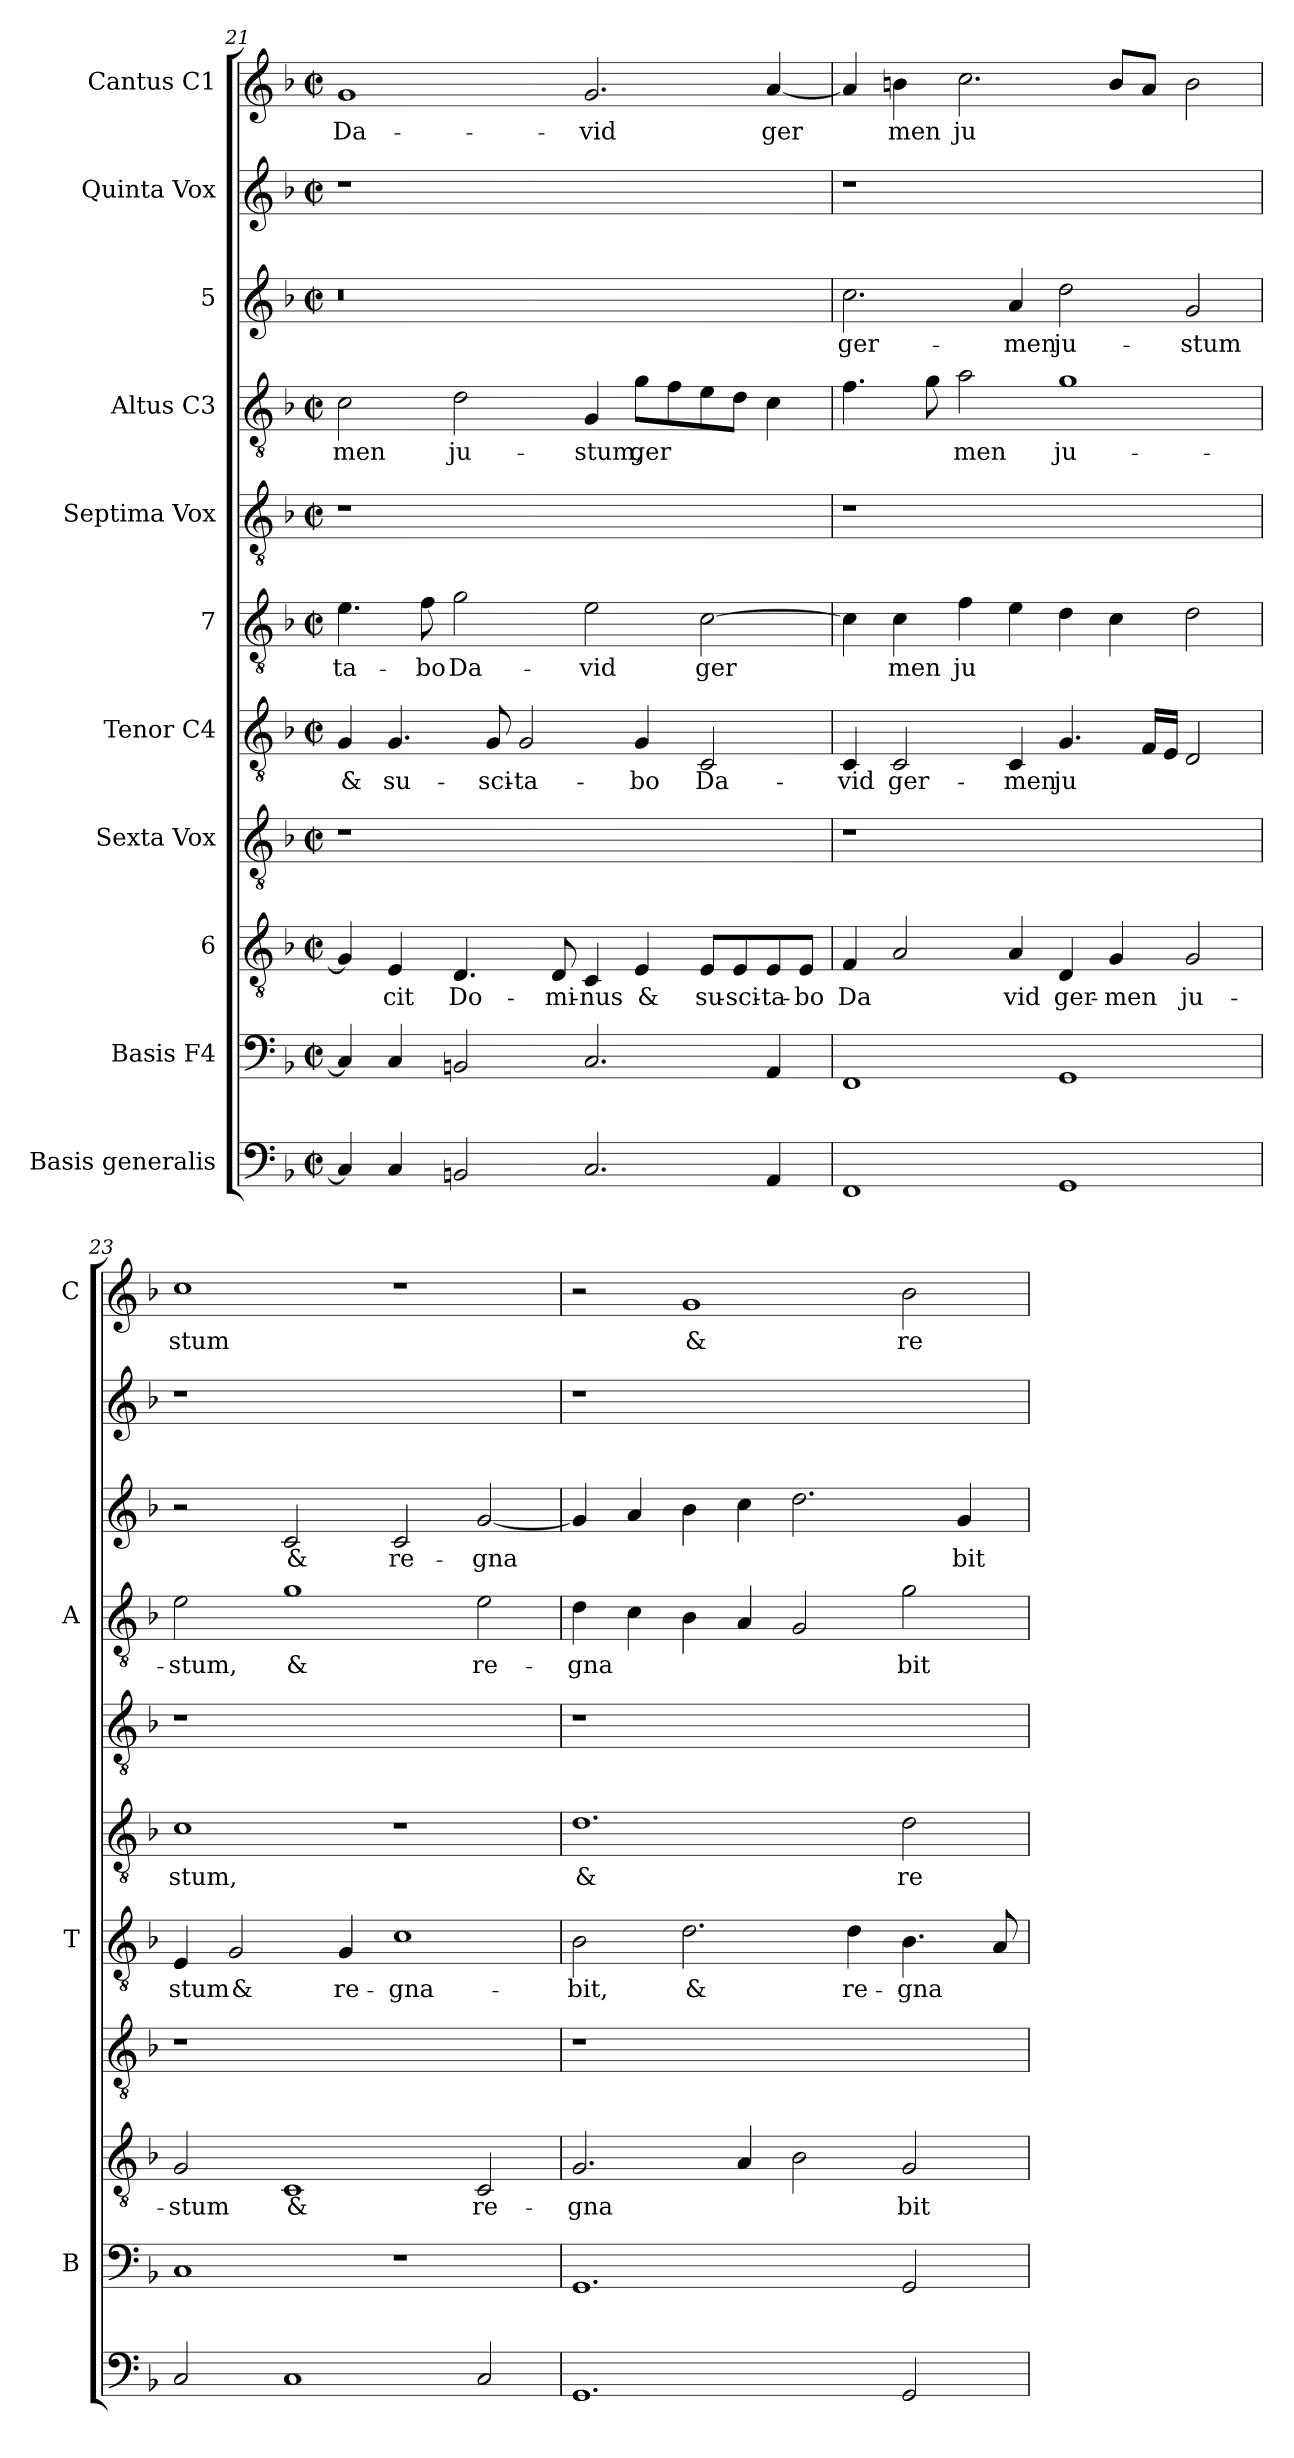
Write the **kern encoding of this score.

**kern	**kern	**kern	**text	**kern	**kern	**text	**kern	**text	**kern	**kern	**text	**kern	**text	**kern	**kern	**text
*part11	*part10	*part9	*part9	*part8	*part7	*part7	*part6	*part6	*part5	*part4	*part4	*part3	*part3	*part2	*part1	*part1
*staff11	*staff10	*staff9	*staff9	*staff8	*staff7	*staff7	*staff6	*staff6	*staff5	*staff4	*staff4	*staff3	*staff3	*staff2	*staff1	*staff1
*I"Basis  generalis	*I"Basis  F4	*I"6	*	*I"Sexta  Vox	*I"Tenor  C4	*	*I"7	*	*I"Septima  Vox	*I"Altus  C3	*	*I"5	*	*I"Quinta  Vox	*I"Cantus  C1	*
*	*I'B	*	*	*	*I'T	*	*	*	*	*I'A	*	*	*	*	*I'C	*
*clefF4	*clefF4	*clefGv2	*	*clefGv2	*clefGv2	*	*clefGv2	*	*clefGv2	*clefGv2	*	*clefG2	*	*clefG2	*clefG2	*
*k[b-]	*k[b-]	*k[b-]	*	*k[b-]	*k[b-]	*	*k[b-]	*	*k[b-]	*k[b-]	*	*k[b-]	*	*k[b-]	*k[b-]	*
*F:	*F:	*F:	*	*F:	*F:	*	*F:	*	*F:	*F:	*	*F:	*	*F:	*F:	*
*M2/2	*M2/2	*M2/2	*	*M2/2	*M2/2	*	*M2/2	*	*M2/2	*M2/2	*	*M2/2	*	*M2/2	*M2/2	*
*met(c|)	*met(c|)	*met(c|)	*	*met(c|)	*met(c|)	*	*met(c|)	*	*met(c|)	*met(c|)	*	*met(c|)	*	*met(c|)	*met(c|)	*
=21	=21	=21	=21	=21	=21	=21	=21	=21	=21	=21	=21	=21	=21	=21	=21	=21
!	!	!	!LO:LY:b:cj	!	!	!LO:LY:b:cj	!	!LO:LY:b:cj	!	!	!LO:LY:b:cj	!	!	!	!	!LO:LY:b:cj
4C/]	4C/]	4G/]	--	1r	4G/	&	4.e\	-ta-	1r	2c\	-men	0r	.	1r	1g	Da-
!	!	!	!LO:LY:b:cj	!	!	!LO:LY:b:cj	!	!	!	!	!	!	!	!	!	!
4C/	4C/	4E/	-cit	.	4.G/	su-	.	.	.	.	.	.	.	.	.	.
!	!	!	!	!	!	!	!	!LO:LY:b:cj	!	!	!	!	!	!	!	!
.	.	.	.	.	.	.	8f\	-bo	.	.	.	.	.	.	.	.
!	!	!	!LO:LY:b:cj	!	!	!	!	!LO:LY:b:cj	!	!	!LO:LY:b:cj	!	!	!	!	!
2BBn/	2BBn/	4.D/	Do-	.	.	.	2g\	Da-	.	2d\	ju-	.	.	.	.	.
!	!	!	!	!	!	!LO:LY:b:cj	!	!	!	!	!	!	!	!	!	!
.	.	.	.	.	8G/	-sci-	.	.	.	.	.	.	.	.	.	.
!	!	!	!	!	!	!LO:LY:b:cj	!	!	!	!	!	!	!	!	!	!
.	.	.	.	.	2G/	-ta-	.	.	.	.	.	.	.	.	.	.
!	!	!	!LO:LY:b:cj	!	!	!	!	!	!	!	!	!	!	!	!	!
.	.	8D/	-mi-	.	.	.	.	.	.	.	.	.	.	.	.	.
!	!	!	!LO:LY:b:cj	!	!	!	!	!LO:LY:b:cj	!	!	!LO:LY:b:cj	!	!	!	!	!LO:LY:b:cj
2.C/	2.C/	4C/	-nus	1ryy	.	.	2e\	-vid	1ryy	4G/	-stum,	.	.	1ryy	2.g/	-vid
!	!	!	!LO:LY:b:cj	!	!	!LO:LY:b:cj	!	!	!	!	!LO:LY:b:cj	!	!	!	!	!
.	.	4E/	&	.	4G/	-bo	.	.	.	8g\L	ger-	.	.	.	.	.
!	!	!	!	!	!	!	!	!	!	!	!LO:LY:b:cj	!	!	!	!	!
.	.	.	.	.	.	.	.	.	.	8f\	--	.	.	.	.	.
!	!	!	!LO:LY:b:cj	!	!	!LO:LY:b:cj	!	!LO:LY:b:cj	!	!	!LO:LY:b:cj	!	!	!	!	!
.	.	8E/L	su-	.	2C/	Da-	[<2c\	ger-	.	8e\	--	.	.	.	.	.
!	!	!	!LO:LY:b:cj	!	!	!	!	!	!	!	!LO:LY:b:cj	!	!	!	!	!
.	.	8E/	-sci-	.	.	.	.	.	.	8d\J	--	.	.	.	.	.
!	!	!	!LO:LY:b:cj	!	!	!	!	!	!	!	!LO:LY:b:cj	!	!	!	!	!LO:LY:b:cj
4AA/	4AA/	8E/	-ta-	.	.	.	.	.	.	4c\	--	.	.	.	[<4a/	ger-
!	!	!	!LO:LY:b:cj	!	!	!	!	!	!	!	!	!	!	!	!	!
.	.	8E/J	-bo	.	.	.	.	.	.	.	.	.	.	.	.	.
!!LO:PB:g=z
=22	=22	=22	=22	=22	=22	=22	=22	=22	=22	=22	=22	=22	=22	=22	=22	=22
!	!	!	!LO:LY:b:cj	!	!	!LO:LY:b:cj	!	!LO:LY:b:cj	!	!	!LO:LY:b:cj	!	!LO:LY:b:cj	!	!	!LO:LY:b:cj
1FF	1FF	4F/	Da-	1r	4C/	-vid	4c\]	--	1r	4.f\	--	2.cc\	ger-	1r	4a/]	--
!	!	!	!LO:LY:b:cj	!	!	!LO:LY:b:cj	!	!LO:LY:b:cj	!	!	!	!	!	!	!	!LO:LY:b:cj
.	.	2A/	--	.	2C/	ger-	4c\	-men	.	.	.	.	.	.	4b\	-men
!	!	!	!	!	!	!	!	!	!	!	!LO:LY:b:cj	!	!	!	!	!
.	.	.	.	.	.	.	.	.	.	8g\	--	.	.	.	.	.
!	!	!	!	!	!	!	!	!LO:LY:b:cj	!	!	!LO:LY:b:cj	!	!	!	!	!LO:LY:b:cj
.	.	.	.	.	.	.	4f\	ju-	.	2a\	-men	.	.	.	2.cc\	ju-
!	!	!	!LO:LY:b:cj	!	!	!LO:LY:b:cj	!	!LO:LY:b:cj	!	!	!	!	!LO:LY:b:cj	!	!	!
.	.	4A/	-vid	.	4C/	-men	4e\	--	.	.	.	4a/	-men	.	.	.
!	!	!	!LO:LY:b:cj	!	!	!LO:LY:b:cj	!	!LO:LY:b:cj	!	!	!LO:LY:b:cj	!	!LO:LY:b:cj	!	!	!
1GG	1GG	4D/	ger-	1ryy	4.G/	ju-	4d\	--	1ryy	1g	ju-	2dd\	ju-	1ryy	.	.
!	!	!	!LO:LY:b:cj	!	!	!	!	!LO:LY:b:cj	!	!	!	!	!	!	!	!LO:LY:b:cj
.	.	4G/	-men	.	.	.	4c\	--	.	.	.	.	.	.	8b/L	--
!	!	!	!	!	!	!LO:LY:b:cj	!	!	!	!	!	!	!	!	!	!LO:LY:b:cj
.	.	.	.	.	16F/L	--	.	.	.	.	.	.	.	.	8a/J	--
!	!	!	!	!	!	!LO:LY:b:cj	!	!	!	!	!	!	!	!	!	!
.	.	.	.	.	16E/J	--	.	.	.	.	.	.	.	.	.	.
!	!	!	!LO:LY:b:cj	!	!	!LO:LY:b:cj	!	!LO:LY:b:cj	!	!	!	!	!LO:LY:b:cj	!	!	!LO:LY:b:cj
.	.	2G/	ju-	.	2D/	--	2d\	--	.	.	.	2g/	-stum	.	2b\	--
=23	=23	=23	=23	=23	=23	=23	=23	=23	=23	=23	=23	=23	=23	=23	=23	=23
!	!	!	!LO:LY:b:cj	!	!	!LO:LY:b:cj	!	!LO:LY:b:cj	!	!	!LO:LY:b:cj	!	!	!	!	!LO:LY:b:cj
2C/	1C	2G/	-stum	1r	4E/	-stum	1c	-stum,	1r	2e\	-stum,	2r	.	1r	1cc	-stum
!	!	!	!	!	!	!LO:LY:b:cj	!	!	!	!	!	!	!	!	!	!
.	.	.	.	.	2G/	&	.	.	.	.	.	.	.	.	.	.
!	!	!	!LO:LY:b:cj	!	!	!	!	!	!	!	!LO:LY:b:cj	!	!LO:LY:b:cj	!	!	!
1C	.	1C	&	.	.	.	.	.	.	1g	&	2c/	&	.	.	.
!	!	!	!	!	!	!LO:LY:b:cj	!	!	!	!	!	!	!	!	!	!
.	.	.	.	.	4G/	re-	.	.	.	.	.	.	.	.	.	.
!	!	!	!	!	!	!LO:LY:b:cj	!	!	!	!	!	!	!LO:LY:b:cj	!	!	!
.	1r	.	.	1ryy	1c	-gna-	1r	.	1ryy	.	.	2c/	re-	1ryy	1r	.
!	!	!	!LO:LY:b:cj	!	!	!	!	!	!	!	!LO:LY:b:cj	!	!LO:LY:b:cj	!	!	!
2C/	.	2C/	re-	.	.	.	.	.	.	2e\	re-	[<2g/	-gna-	.	.	.
=24	=24	=24	=24	=24	=24	=24	=24	=24	=24	=24	=24	=24	=24	=24	=24	=24
!	!	!	!LO:LY:b:cj	!	!	!LO:LY:b:cj	!	!LO:LY:b:cj	!	!	!LO:LY:b:cj	!	!LO:LY:b:cj	!	!	!
1.GG	1.GG	2.G/	-gna-	1r	2B-\	-bit,	1.d	&	1r	4d\	-gna-	4g/]	--	1r	2r	.
!	!	!	!	!	!	!	!	!	!	!	!LO:LY:b:cj	!	!LO:LY:b:cj	!	!	!
.	.	.	.	.	.	.	.	.	.	4c\	--	4a/	--	.	.	.
!	!	!	!	!	!	!LO:LY:b:cj	!	!	!	!	!LO:LY:b:cj	!	!LO:LY:b:cj	!	!	!LO:LY:b:cj
.	.	.	.	.	2.d\	&	.	.	.	4B-\	--	4b-\	--	.	1g	&
!	!	!	!LO:LY:b:cj	!	!	!	!	!	!	!	!LO:LY:b:cj	!	!LO:LY:b:cj	!	!	!
.	.	4A/	--	.	.	.	.	.	.	4A/	--	4cc\	--	.	.	.
!	!	!	!LO:LY:b:cj	!	!	!	!	!	!	!	!LO:LY:b:cj	!	!LO:LY:b:cj	!	!	!
.	.	2B-\	--	1ryy	.	.	.	.	1ryy	2G/	--	2.dd\	--	1ryy	.	.
!	!	!	!	!	!	!LO:LY:b:cj	!	!	!	!	!	!	!	!	!	!
.	.	.	.	.	4d\	re-	.	.	.	.	.	.	.	.	.	.
!	!	!	!LO:LY:b:cj	!	!	!LO:LY:b:cj	!	!LO:LY:b:cj	!	!	!LO:LY:b:cj	!	!	!	!	!LO:LY:b:cj
2GG/	2GG/	2G/	-bit	.	4.B-\	-gna-	2d\	re-	.	2g\	-bit	.	.	.	2b-\	re-
!	!	!	!	!	!	!	!	!	!	!	!	!	!LO:LY:b:cj	!	!	!
.	.	.	.	.	.	.	.	.	.	.	.	4g/	-bit	.	.	.
!	!	!	!	!	!	!LO:LY:b:cj	!	!	!	!	!	!	!	!	!	!
.	.	.	.	.	8A/	--	.	.	.	.	.	.	.	.	.	.
=	=	=	=	=	=	=	=	=	=	=	=	=	=	=	=	=
*-	*-	*-	*-	*-	*-	*-	*-	*-	*-	*-	*-	*-	*-	*-	*-	*-
